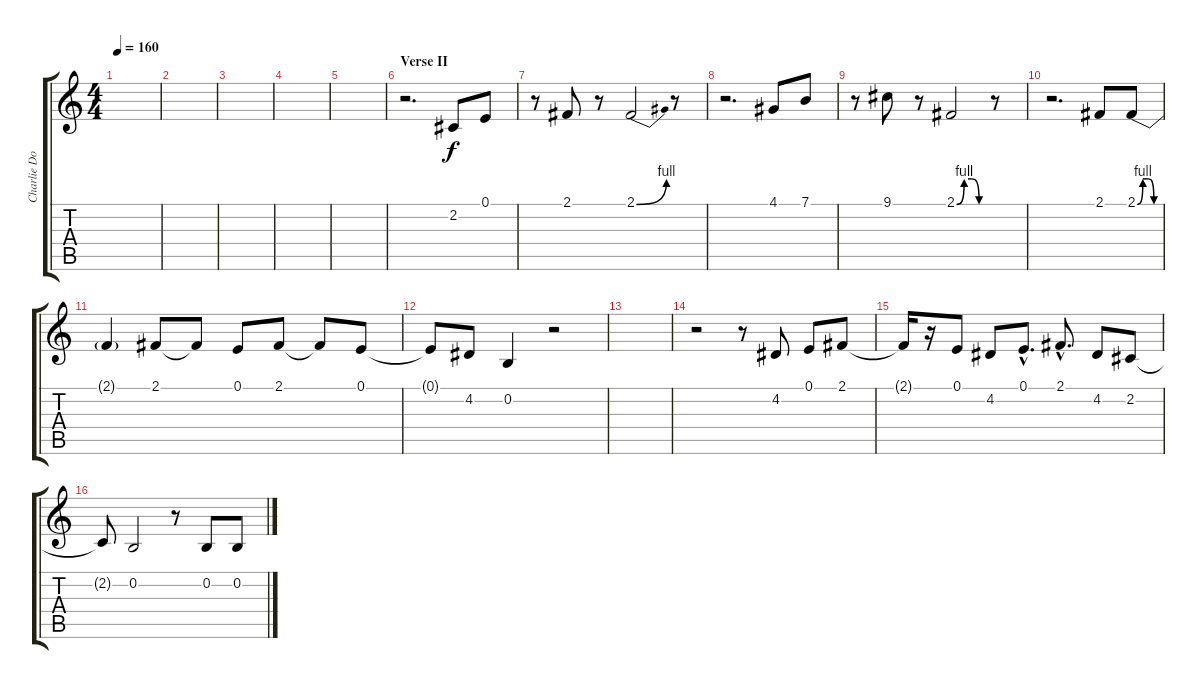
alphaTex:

\track ("Charlie Dominici Lead Vocals" "Charlie Do") {instrument lead6voice}
\staff {score tabs}
\tuning (E4 B3 G3 D3 A2 E2) {hide}
\ts (4 4)
\tempo 160
\clef g2
\ks c
|
|
|
|
|
\section ("" "Verse II")
r.2{d} 2.2.8 0.1.8 |
r.8 2.1.8 r.8 2.1{be (bend 0 0 60 4)}.2 r.8 |
r.2{d} 4.1.8 7.1.8 |
r.8 9.1.8 r.8 2.1{be (custom 0 0 15 4 30 4 45 0 60 0)}.2 r.8 |
r.2{d} 2.1.8 2.1{be (custom 0 0 15 4 30 4 45 0 60 0)}.8 |
2.1{t}.4 2.1.8 2.1{t}.8 0.1.8 2.1.8 2.1{t}.8 0.1.8 |
0.1{t}.8 4.2.8 0.2.4 r.2 |
|
r.2 r.8 4.2.8 0.1.8 2.1.8 |
2.1{t}.16 r.16 0.1.8 4.2.8 0.1{hac}.8{d} 2.1{hac}.8{d} 4.2.8 2.2.8 |
2.2{t}.8 0.2.2 r.8 0.2.8 0.2.8
